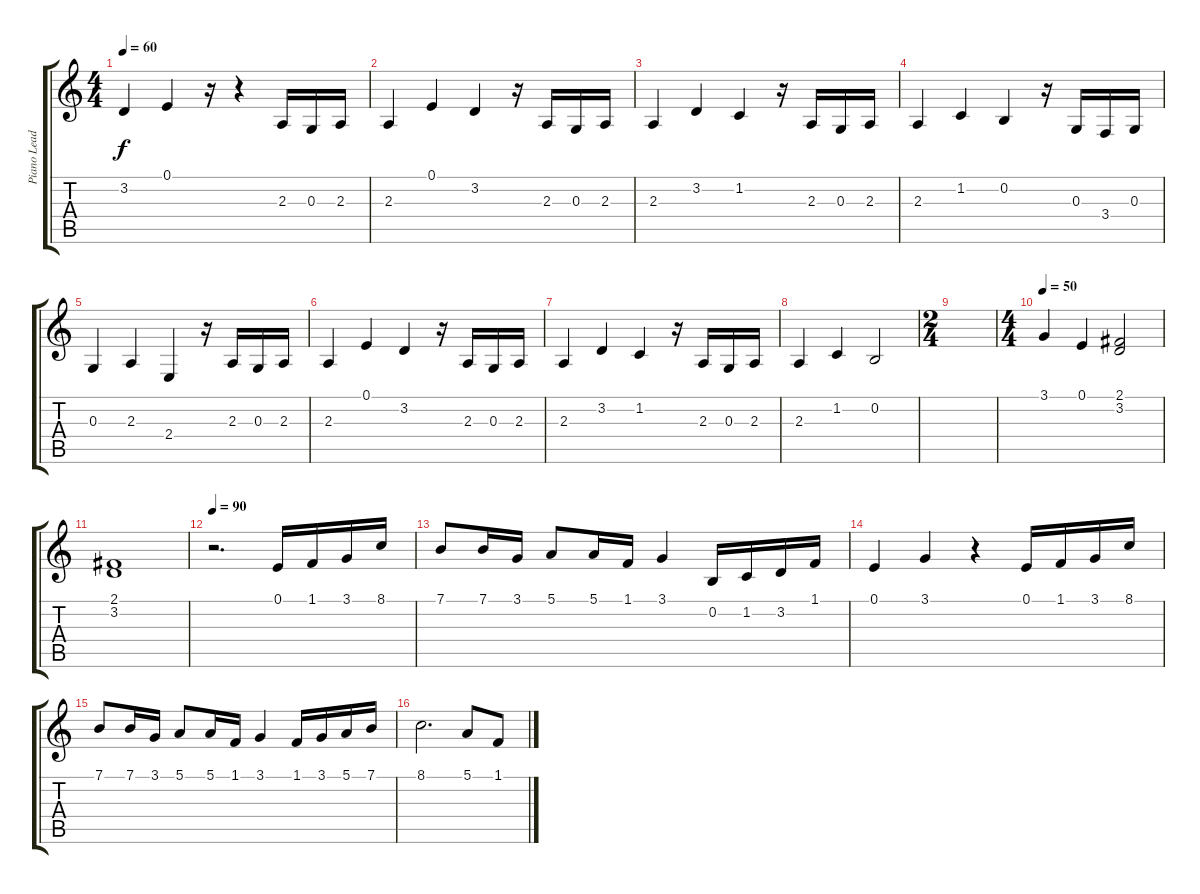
\track ("Piano Lead" "Piano Lead") {instrument accordion}
\staff {score tabs}
\tuning (E4 B3 G3 D3 A2 E2) {hide}
\ts (4 4)
\tempo 60
\clef g2
\ks c
3.2.4{dy f} 0.1.4 r.16 r.4 2.3.16 0.3.16 2.3.16 |
2.3.4 0.1.4 3.2.4 r.16 2.3.16 0.3.16 2.3.16 |
2.3.4 3.2.4 1.2.4 r.16 2.3.16 0.3.16 2.3.16 |
2.3.4 1.2.4 0.2.4 r.16 0.3.16 3.4.16 0.3.16 |
0.3.4 2.3.4 2.4.4 r.16 2.3.16 0.3.16 2.3.16 |
2.3.4 0.1.4 3.2.4 r.16 2.3.16 0.3.16 2.3.16 |
2.3.4 3.2.4 1.2.4 r.16 2.3.16 0.3.16 2.3.16 |
2.3.4 1.2.4 0.2.2 |
\ts (2 4)
|
\ts (4 4)
\tempo 50
3.1.4 0.1.4 (2.1 3.2).2 |
(2.1 3.2).1 |
\tempo 90
r.2{d} 0.1.16 1.1.16 3.1.16 8.1.16 |
7.1.8 7.1.16 3.1.16 5.1.8 5.1.16 1.1.16 3.1.4 0.2.16 1.2.16 3.2.16 1.1.16 |
0.1.4 3.1.4 r.4 0.1.16 1.1.16 3.1.16 8.1.16 |
7.1.8 7.1.16 3.1.16 5.1.8 5.1.16 1.1.16 3.1.4 1.1.16 3.1.16 5.1.16 7.1.16 |
8.1.2{d} 5.1.8 1.1.8
